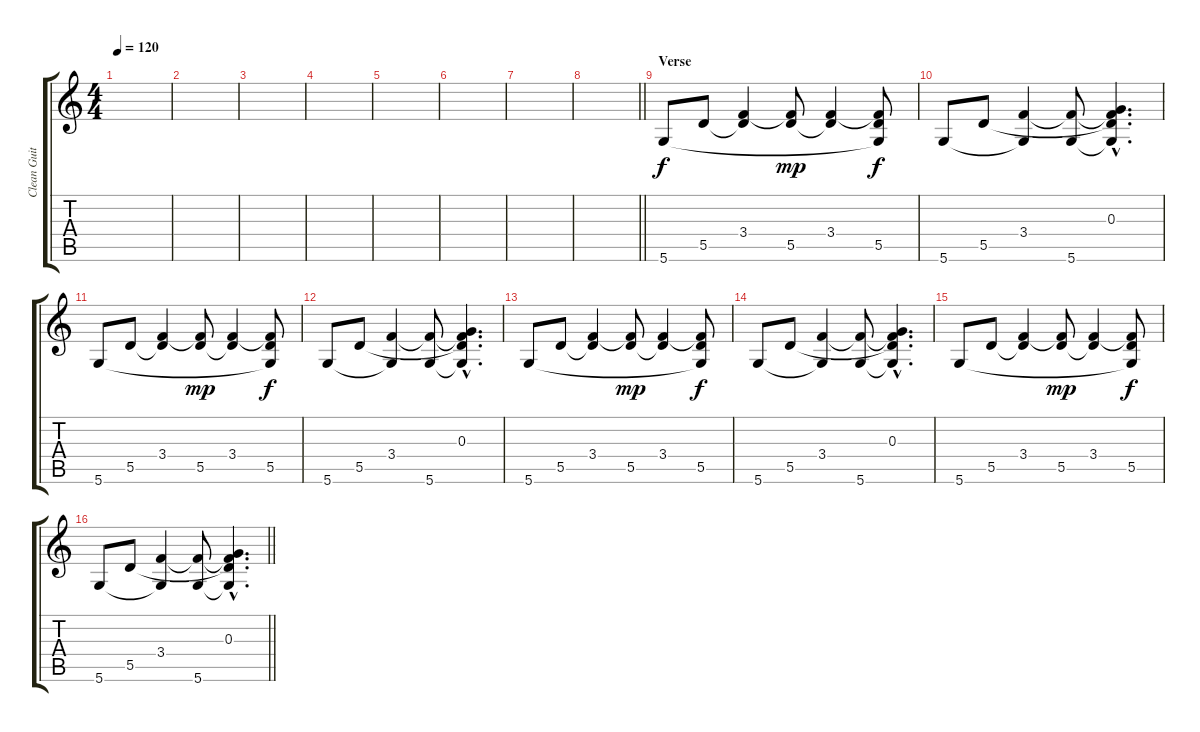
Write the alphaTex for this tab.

\track ("Clean Guitar" "Clean Guit") {instrument electricguitarclean}
\staff {score tabs}
\tuning (E4 B3 G3 D3 A2 D2) {hide}
\ts (4 4)
\tempo 120
\clef g2
\ks c
|
|
|
|
|
|
|
\barLineRight lightlight
|
\section ("" "Verse")
5.6.8 5.5.8 (3.4 5.5{t}).4 (3.4{t} 5.5).8{dy mp} (3.4 5.5{t}).4 (3.4{t} 5.5 5.6{t}).8{dy f} |
5.6.8 5.5.8 (3.4 5.6{t}).4 (3.4{t} 5.6).8 (0.3{hac} 3.4{hac t} 5.5{hac t} 5.6{hac t}).4{d} |
5.6.8 5.5.8 (3.4 5.5{t}).4 (3.4{t} 5.5).8{dy mp} (3.4 5.5{t}).4 (3.4{t} 5.5 5.6{t}).8{dy f} |
5.6.8 5.5.8 (3.4 5.6{t}).4 (3.4{t} 5.6).8 (0.3{hac} 3.4{hac t} 5.5{hac t} 5.6{hac t}).4{d} |
5.6.8 5.5.8 (3.4 5.5{t}).4 (3.4{t} 5.5).8{dy mp} (3.4 5.5{t}).4 (3.4{t} 5.5 5.6{t}).8{dy f} |
5.6.8 5.5.8 (3.4 5.6{t}).4 (3.4{t} 5.6).8 (0.3{hac} 3.4{hac t} 5.5{hac t} 5.6{hac t}).4{d} |
5.6.8 5.5.8 (3.4 5.5{t}).4 (3.4{t} 5.5).8{dy mp} (3.4 5.5{t}).4 (3.4{t} 5.5 5.6{t}).8{dy f} |
\barLineRight lightlight
5.6.8 5.5.8 (3.4 5.6{t}).4 (3.4{t} 5.6).8 (0.3{hac} 3.4{hac t} 5.5{hac t} 5.6{hac t}).4{d}
